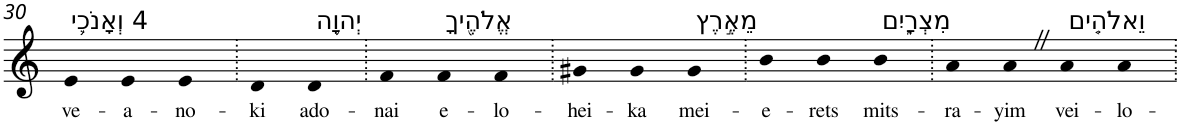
**kern	**text
*part1	*part1
*staff1	*staff1
*I"Piano	*
*I'Pno	*
!!LO:PB:g=z
*clefG2	*
*k[]	*
=30	=30
!LO:TX:a:t=4 וְאָנֹכִ֛י	!
!	!LO:LY:b
4e	ve-
!	!LO:LY:b
4e	-a-
!	!LO:LY:b
4e	-no-
=31.	=31.
!	!LO:LY:b
4d	-ki
!LO:TX:a:t=יְהוָ֥ה	!
!	!LO:LY:b
4d	ado-
=32.	=32.
!	!LO:LY:b
4f	-nai
!LO:TX:a:t=אֱלֹהֶ֖יךָ	!
!	!LO:LY:b
4f	e-
!	!LO:LY:b
4f	-lo-
=33.	=33.
!	!LO:LY:b
4g#X	-hei-
!	!LO:LY:b
4g#	-ka
!LO:TX:a:t=מֵאֶ֣רֶץ	!
!	!LO:LY:b
4g#	mei-
=34.	=34.
!	!LO:LY:b
4b	-e-
!	!LO:LY:b
4b	-rets
!LO:TX:a:t=מִצְרָ֑יִם	!
!	!LO:LY:b
4b	mits-
=35.	=35.
!	!LO:LY:b
4a	-ra-
!	!LO:LY:b
4aZ	-yim
!LO:TX:a:t=וֵאלֹהִ֤ים	!
!	!LO:LY:b
4a	vei-
!	!LO:LY:b
4a	-lo-
=.	=.
*-	*-
